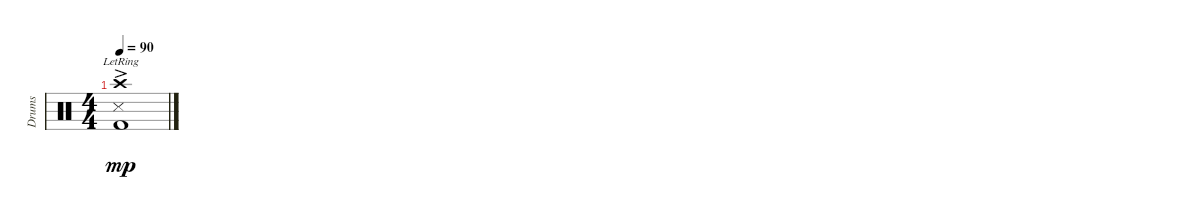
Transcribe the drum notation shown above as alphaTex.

\track ("Drums" "Drums") {instrument percussion}
\staff {score}
\articulation defaults
\ts (4 4)
\tempo 90
\clef neutral
\ks c
("Crash high (hit)"{ac lr} "Snare (side stick) 3"{ac lr} "Kick (hit) 2"{ac lr}).1{dy mp}
